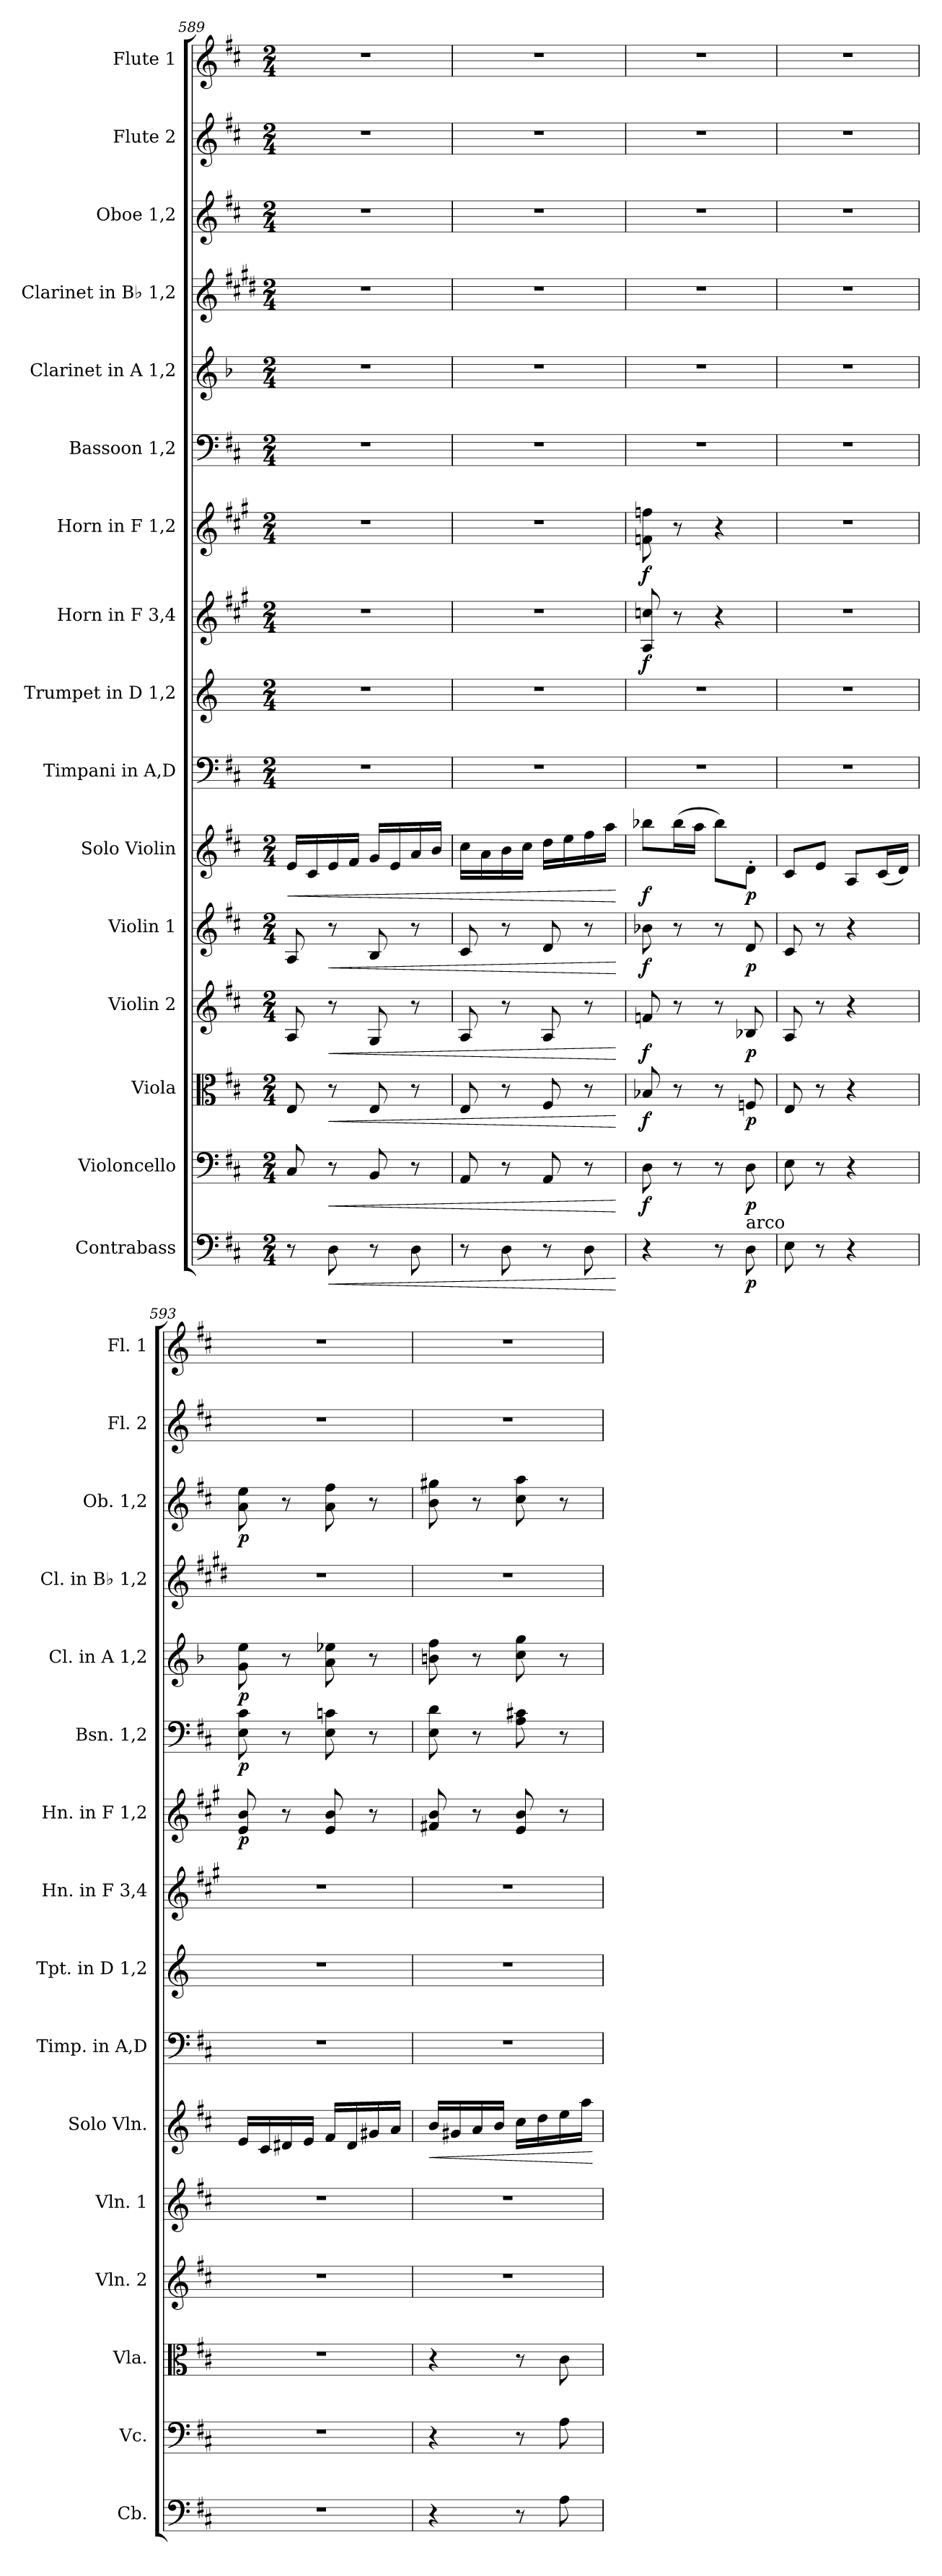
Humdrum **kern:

**kern	**dynam	**kern	**dynam	**kern	**dynam	**kern	**dynam	**kern	**dynam	**kern	**dynam	**kern	**kern	**kern	**dynam	**kern	**dynam	**kern	**dynam	**kern	**dynam	**kern	**kern	**dynam	**kern	**kern
*part16	*part16	*part15	*part15	*part14	*part14	*part13	*part13	*part12	*part12	*part11	*part11	*part10	*part9	*part8	*part8	*part7	*part7	*part6	*part6	*part5	*part5	*part4	*part3	*part3	*part2	*part1
*staff16	*staff16	*staff15	*staff15	*staff14	*staff14	*staff13	*staff13	*staff12	*staff12	*staff11	*staff11	*staff10	*staff9	*staff8	*staff8	*staff7	*staff7	*staff6	*staff6	*staff5	*staff5	*staff4	*staff3	*staff3	*staff2	*staff1
*I"Contrabass	*	*I"Violoncello	*	*I"Viola	*	*I"Violin 2	*	*I"Violin 1	*	*I"Solo Violin	*	*I"Timpani in A,D	*I"Trumpet in D 1,2	*I"Horn in F 3,4	*	*I"Horn in F 1,2	*	*I"Bassoon 1,2	*	*I"Clarinet in A 1,2	*	*I"Clarinet in B♭ 1,2	*I"Oboe 1,2	*	*I"Flute 2	*I"Flute 1
*I'Cb.	*	*I'Vc.	*	*I'Vla.	*	*I'Vln. 2	*	*I'Vln. 1	*	*I'Solo Vln.	*	*I'Timp. in A,D	*I'Tpt. in D 1,2	*I'Hn. in F 3,4	*	*I'Hn. in F 1,2	*	*I'Bsn. 1,2	*	*I'Cl. in A 1,2	*	*I'Cl. in B♭ 1,2	*I'Ob. 1,2	*	*I'Fl. 2	*I'Fl. 1
*clefF4	*	*clefF4	*	*clefC3	*	*clefG2	*	*clefG2	*	*clefG2	*	*clefF4	*clefG2	*clefG2	*	*clefG2	*	*clefF4	*	*clefG2	*	*clefG2	*clefG2	*	*clefG2	*clefG2
*ITrd7c12	*	*	*	*	*	*	*	*	*	*	*	*	*ITrd-1c-2	*ITrd4c7	*	*ITrd4c7	*	*	*	*ITrd2c3	*	*ITrd1c2	*	*	*	*
*k[f#c#]	*	*k[f#c#]	*	*k[f#c#]	*	*k[f#c#]	*	*k[f#c#]	*	*k[f#c#]	*	*k[f#c#]	*k[f#c#]	*k[f#c#]	*	*k[f#c#]	*	*k[f#c#]	*	*k[f#c#]	*	*k[f#c#]	*k[f#c#]	*	*k[f#c#]	*k[f#c#]
*M2/4	*	*M2/4	*	*M2/4	*	*M2/4	*	*M2/4	*	*M2/4	*	*M2/4	*M2/4	*M2/4	*	*M2/4	*	*M2/4	*	*M2/4	*	*M2/4	*M2/4	*	*M2/4	*M2/4
=589	=589	=589	=589	=589	=589	=589	=589	=589	=589	=589	=589	=589	=589	=589	=589	=589	=589	=589	=589	=589	=589	=589	=589	=589	=589	=589
!	!	!	!	!	!	!	!	!	!	!	!LO:HP:b	!	!	!	!	!	!	!	!	!	!	!	!	!	!	!
8r	.	8C#/	.	8E/	.	8A/	.	8A/	.	16e/LL	<	2r	2r	2r	.	2r	.	2r	.	2r	.	2r	2r	.	2r	2r
.	.	.	.	.	.	.	.	.	.	16c#/	.	.	.	.	.	.	.	.	.	.	.	.	.	.	.	.
!	!LO:HP:b	!	!LO:HP:b	!	!LO:HP:b	!	!LO:HP:b	!	!LO:HP:b	!	!	!	!	!	!	!	!	!	!	!	!	!	!	!	!	!
8DD\	<	8r	<	8r	<	8r	<	8r	<	16e/	.	.	.	.	.	.	.	.	.	.	.	.	.	.	.	.
.	.	.	.	.	.	.	.	.	.	16f#/JJ	.	.	.	.	.	.	.	.	.	.	.	.	.	.	.	.
8r	.	8BB/	.	8E/	.	8G/	.	8B/	.	16g/LL	.	.	.	.	.	.	.	.	.	.	.	.	.	.	.	.
.	.	.	.	.	.	.	.	.	.	16e/	.	.	.	.	.	.	.	.	.	.	.	.	.	.	.	.
8DD\	.	8r	.	8r	.	8r	.	8r	.	16a/	.	.	.	.	.	.	.	.	.	.	.	.	.	.	.	.
.	.	.	.	.	.	.	.	.	.	16b/JJ	.	.	.	.	.	.	.	.	.	.	.	.	.	.	.	.
=590	=590	=590	=590	=590	=590	=590	=590	=590	=590	=590	=590	=590	=590	=590	=590	=590	=590	=590	=590	=590	=590	=590	=590	=590	=590	=590
8r	.	8AA/	.	8E/	.	8A/	.	8c#/	.	16cc#\LL	.	2r	2r	2r	.	2r	.	2r	.	2r	.	2r	2r	.	2r	2r
.	.	.	.	.	.	.	.	.	.	16a\	.	.	.	.	.	.	.	.	.	.	.	.	.	.	.	.
8DD\	.	8r	.	8r	.	8r	.	8r	.	16b\	.	.	.	.	.	.	.	.	.	.	.	.	.	.	.	.
.	.	.	.	.	.	.	.	.	.	16cc#\JJ	.	.	.	.	.	.	.	.	.	.	.	.	.	.	.	.
8r	.	8AA/	.	8F#/	.	8A/	.	8d/	.	16dd\LL	.	.	.	.	.	.	.	.	.	.	.	.	.	.	.	.
.	.	.	.	.	.	.	.	.	.	16ee\	.	.	.	.	.	.	.	.	.	.	.	.	.	.	.	.
8DD\	.	8r	.	8r	.	8r	.	8r	.	16ff#\	.	.	.	.	.	.	.	.	.	.	.	.	.	.	.	.
.	.	.	.	.	.	.	.	.	.	16aa\JJ	.	.	.	.	.	.	.	.	.	.	.	.	.	.	.	.
.	[	.	[	.	[	.	[	.	[	.	[	.	.	.	.	.	.	.	.	.	.	.	.	.	.	.
!!LO:LB:g=z
=591	=591	=591	=591	=591	=591	=591	=591	=591	=591	=591	=591	=591	=591	=591	=591	=591	=591	=591	=591	=591	=591	=591	=591	=591	=591	=591
!	!	!	!LO:DY:b	!	!LO:DY:b	!	!LO:DY:b	!	!LO:DY:b	!	!LO:DY:b	!	!	!	!LO:DY:b	!	!LO:DY:b	!	!	!	!	!	!	!	!	!
4r	.	8D\	f	8B-X/	f	8fn/	f	8b-X\	f	8bb-X\L	f	2r	2r	8D/ 8fn/	f	8B-X\ 8b-X\	f	2r	.	2r	.	2r	2r	.	2r	2r
.	.	8r	.	8r	.	8r	.	8r	.	(>16bb-\L	.	.	.	8r	.	8r	.	.	.	.	.	.	.	.	.	.
.	.	.	.	.	.	.	.	.	.	16aa\JJ	.	.	.	.	.	.	.	.	.	.	.	.	.	.	.	.
8r	.	8r	.	8r	.	8r	.	8r	.	8bb-\L)	.	.	.	4r	.	4r	.	.	.	.	.	.	.	.	.	.
!LO:TX:a:t=arco	!	!	!	!	!	!	!	!	!	!	!	!	!	!	!	!	!	!	!	!	!	!	!	!	!	!
!	!LO:DY:b	!	!LO:DY:b	!	!LO:DY:b	!	!LO:DY:b	!	!LO:DY:b	!	!LO:DY:b	!	!	!	!	!	!	!	!	!	!	!	!	!	!	!
8DD\	p	8D\	p	8Fn/	p	8B-X/	p	8d/	p	8d'\J	p	.	.	.	.	.	.	.	.	.	.	.	.	.	.	.
=592	=592	=592	=592	=592	=592	=592	=592	=592	=592	=592	=592	=592	=592	=592	=592	=592	=592	=592	=592	=592	=592	=592	=592	=592	=592	=592
8EE\	.	8E\	.	8E/	.	8A/	.	8c#/	.	8c#/L	.	2r	2r	2r	.	2r	.	2r	.	2r	.	2r	2r	.	2r	2r
8r	.	8r	.	8r	.	8r	.	8r	.	8e/J	.	.	.	.	.	.	.	.	.	.	.	.	.	.	.	.
4r	.	4r	.	4r	.	4r	.	4r	.	8A/L	.	.	.	.	.	.	.	.	.	.	.	.	.	.	.	.
.	.	.	.	.	.	.	.	.	.	(<16c#/L	.	.	.	.	.	.	.	.	.	.	.	.	.	.	.	.
.	.	.	.	.	.	.	.	.	.	16d/JJ)	.	.	.	.	.	.	.	.	.	.	.	.	.	.	.	.
=593	=593	=593	=593	=593	=593	=593	=593	=593	=593	=593	=593	=593	=593	=593	=593	=593	=593	=593	=593	=593	=593	=593	=593	=593	=593	=593
!	!	!	!	!	!	!	!	!	!	!	!	!	!	!	!	!	!LO:DY:b	!	!LO:DY:b	!	!LO:DY:b	!	!	!LO:DY:b	!	!
2r	.	2r	.	2r	.	2r	.	2r	.	16e/LL	.	2r	2r	2r	.	8A/ 8e/	p	8E\ 8c#\	p	8e\ 8cc#\	p	2r	8a\ 8ee\	p	2r	2r
.	.	.	.	.	.	.	.	.	.	16c#/	.	.	.	.	.	.	.	.	.	.	.	.	.	.	.	.
.	.	.	.	.	.	.	.	.	.	16d#X/	.	.	.	.	.	8r	.	8r	.	8r	.	.	8r	.	.	.
.	.	.	.	.	.	.	.	.	.	16e/JJ	.	.	.	.	.	.	.	.	.	.	.	.	.	.	.	.
.	.	.	.	.	.	.	.	.	.	16f#/LL	.	.	.	.	.	8A/ 8e/	.	8E\ 8cn\	.	8f#\ 8ccn\	.	.	8a\ 8ff#\	.	.	.
.	.	.	.	.	.	.	.	.	.	16d#/	.	.	.	.	.	.	.	.	.	.	.	.	.	.	.	.
.	.	.	.	.	.	.	.	.	.	16g#X/	.	.	.	.	.	8r	.	8r	.	8r	.	.	8r	.	.	.
.	.	.	.	.	.	.	.	.	.	16a/JJ	.	.	.	.	.	.	.	.	.	.	.	.	.	.	.	.
=594	=594	=594	=594	=594	=594	=594	=594	=594	=594	=594	=594	=594	=594	=594	=594	=594	=594	=594	=594	=594	=594	=594	=594	=594	=594	=594
!	!	!	!	!	!	!	!	!	!	!	!LO:HP:b	!	!	!	!	!	!	!	!	!	!	!	!	!	!	!
4r	.	4r	.	4r	.	2r	.	2r	.	16b/LL	<	2r	2r	2r	.	8Bn/ 8e/	.	8E\ 8d\	.	8g#X\ 8dd\	.	2r	8b\ 8gg#X\	.	2r	2r
.	.	.	.	.	.	.	.	.	.	16g#X/	.	.	.	.	.	.	.	.	.	.	.	.	.	.	.	.
.	.	.	.	.	.	.	.	.	.	16a/	.	.	.	.	.	8r	.	8r	.	8r	.	.	8r	.	.	.
.	.	.	.	.	.	.	.	.	.	16b/JJ	.	.	.	.	.	.	.	.	.	.	.	.	.	.	.	.
8r	.	8r	.	8r	.	.	.	.	.	16cc#\LL	.	.	.	.	.	8A/ 8e/	.	8A\ 8c#X\	.	8a\ 8ee\	.	.	8cc#\ 8aa\	.	.	.
.	.	.	.	.	.	.	.	.	.	16dd\	.	.	.	.	.	.	.	.	.	.	.	.	.	.	.	.
8AA\	.	8A\	.	8c#\	.	.	.	.	.	16ee\	.	.	.	.	.	8r	.	8r	.	8r	.	.	8r	.	.	.
.	.	.	.	.	.	.	.	.	.	16aa\JJ	.	.	.	.	.	.	.	.	.	.	.	.	.	.	.	.
.	.	.	.	.	.	.	.	.	.	.	[	.	.	.	.	.	.	.	.	.	.	.	.	.	.	.
=	=	=	=	=	=	=	=	=	=	=	=	=	=	=	=	=	=	=	=	=	=	=	=	=	=	=
*-	*-	*-	*-	*-	*-	*-	*-	*-	*-	*-	*-	*-	*-	*-	*-	*-	*-	*-	*-	*-	*-	*-	*-	*-	*-	*-
